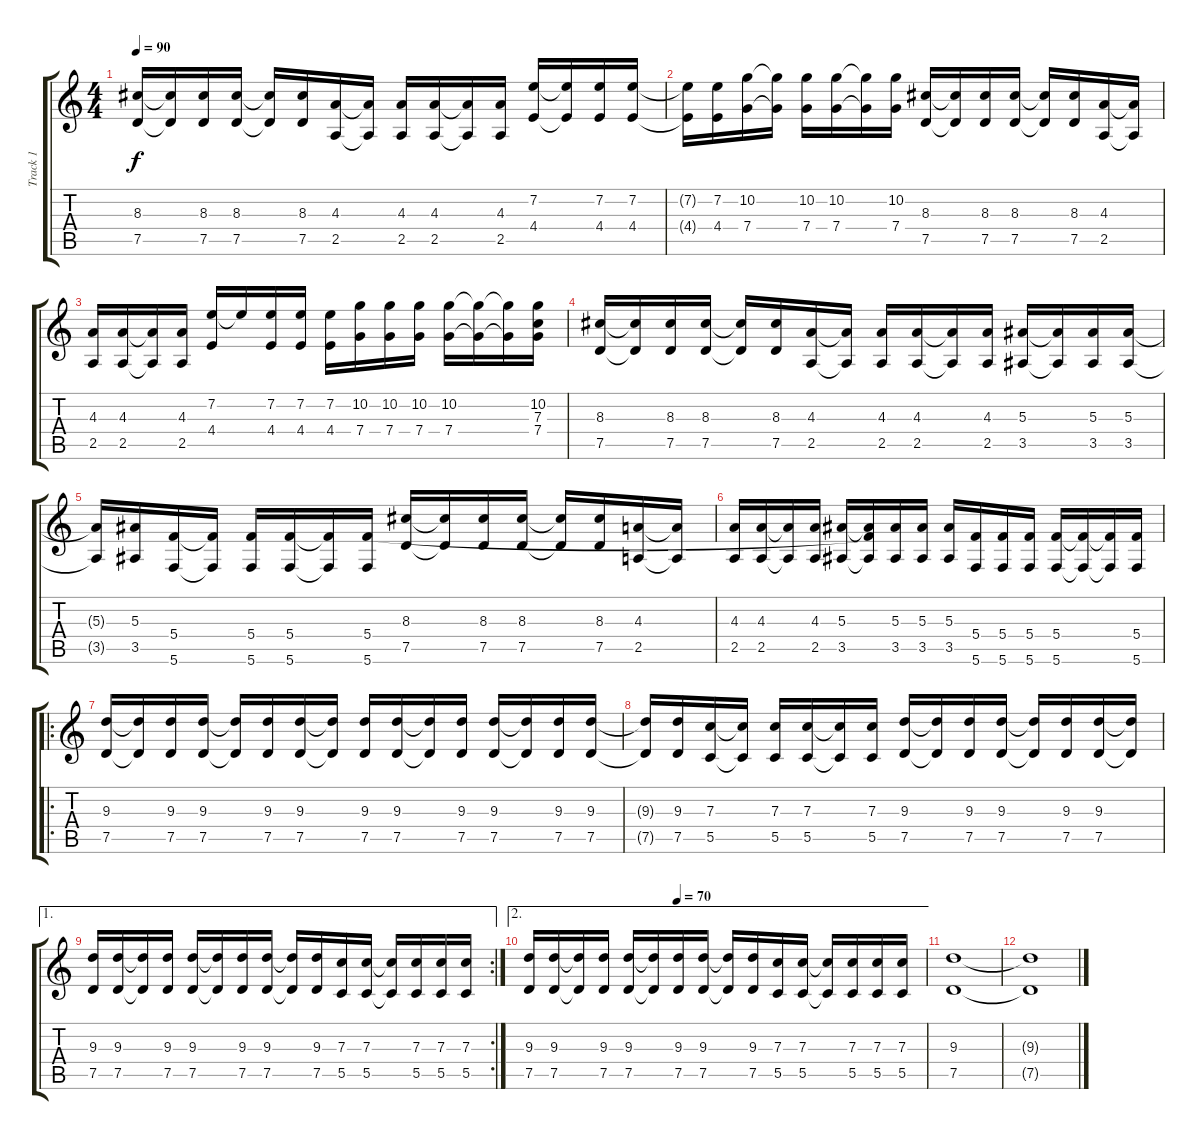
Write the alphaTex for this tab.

\track ("Track 1" "Track 1") {instrument distortionguitar}
\staff {score tabs}
\tuning (D4 A3 F3 C3 G2 C2) {hide}
\ts (4 4)
\tempo 90
\clef g2
\ks c
(8.3 7.5).16{dy f} (8.3{t} 7.5{t}).16 (8.3 7.5).16 (8.3 7.5).16 (8.3{t} 7.5{t}).16 (8.3 7.5).16 (4.3 2.5).16 (4.3{t} 2.5{t}).16 (4.3 2.5).16 (4.3 2.5).16 (4.3{t} 2.5{t}).16 (4.3 2.5).16 (7.2 4.4).16 (7.2{t} 4.4{t}).16 (7.2 4.4).16 (7.2 4.4).16 |
(7.2{t} 4.4{t}).16 (7.2 4.4).16 (10.2 7.4).16 (10.2{t} 7.4{t}).16 (10.2 7.4).16 (10.2 7.4).16 (10.2{t} 7.4{t}).16 (10.2 7.4).16 (8.3 7.5).16 (8.3{t} 7.5{t}).16 (8.3 7.5).16 (8.3 7.5).16 (8.3{t} 7.5{t}).16 (8.3 7.5).16 (4.3 2.5).16 (4.3{t} 2.5{t}).16 |
(4.3 2.5).16 (4.3 2.5).16 (4.3{t} 2.5{t}).16 (4.3 2.5).16 (7.2 4.4).16 7.2{t}.16 (7.2 4.4).16 (7.2 4.4).16 (7.2 4.4).16 (10.2 7.4).16 (10.2 7.4).16 (10.2 7.4).16 (10.2 7.4).16 (10.2{t} 7.4{t}).16 (10.2{t} 7.4{t}).16 (10.2 7.3 7.4).16 |
(8.3 7.5).16 (8.3{t} 7.5{t}).16 (8.3 7.5).16 (8.3 7.5).16 (8.3{t} 7.5{t}).16 (8.3 7.5).16 (4.3 2.5).16 (4.3{t} 2.5{t}).16 (4.3 2.5).16 (4.3 2.5).16 (4.3{t} 2.5{t}).16 (4.3 2.5).16 (5.3 3.5).16 (5.3{t} 3.5{t}).16 (5.3 3.5).16 (5.3 3.5).16 |
(5.3{t} 3.5{t}).16 (5.3 3.5).16 (5.4 5.6).16 (5.4{t} 5.6{t}).16 (5.4 5.6).16 (5.4 5.6).16 (5.4{t} 5.6{t}).16 (5.4 5.6).16 (8.3 7.5).16 (8.3{t} 7.5{t}).16 (8.3 7.5).16 (8.3 7.5).16 (8.3{t} 7.5{t}).16 (8.3 7.5).16 (4.3 2.5).16 (4.3{t} 2.5{t}).16 |
(4.3 2.5).16 (4.3 2.5).16 (4.3{t} 2.5{t}).16 (4.3 2.5).16 (5.3 3.5).16 (5.3{t} 5.4{t} 3.5{t}).16 (5.3 3.5).16 (5.3 3.5).16 (5.3 3.5).16 (5.4 5.6).16 (5.4 5.6).16 (5.4 5.6).16 (5.4 5.6).16 (5.4{t} 5.6{t}).16 (5.4{t} 5.6{t}).16 (5.4 5.6).16 |
\ro
(9.3 7.5).16 (9.3{t} 7.5{t}).16 (9.3 7.5).16 (9.3 7.5).16 (9.3{t} 7.5{t}).16 (9.3 7.5).16 (9.3 7.5).16 (9.3{t} 7.5{t}).16 (9.3 7.5).16 (9.3 7.5).16 (9.3{t} 7.5{t}).16 (9.3 7.5).16 (9.3 7.5).16 (9.3{t} 7.5{t}).16 (9.3 7.5).16 (9.3 7.5).16 |
(9.3{t} 7.5{t}).16 (9.3 7.5).16 (7.3 5.5).16 (7.3{t} 5.5{t}).16 (7.3 5.5).16 (7.3 5.5).16 (7.3{t} 5.5{t}).16 (7.3 5.5).16 (9.3 7.5).16 (9.3{t} 7.5{t}).16 (9.3 7.5).16 (9.3 7.5).16 (9.3{t} 7.5{t}).16 (9.3 7.5).16 (9.3 7.5).16 (9.3{t} 7.5{t}).16 |
\ae 1
\rc 2
(9.3 7.5).16 (9.3 7.5).16 (9.3{t} 7.5{t}).16 (9.3 7.5).16 (9.3 7.5).16 (9.3{t} 7.5{t}).16 (9.3 7.5).16 (9.3 7.5).16 (9.3{t} 7.5{t}).16 (9.3 7.5).16 (7.3 5.5).16 (7.3 5.5).16 (7.3{t} 5.5{t}).16 (7.3 5.5).16 (7.3 5.5).16 (7.3 5.5).16 |
\ae 2
\tempo (70 0.375)
(9.3 7.5).16 (9.3 7.5).16 (9.3{t} 7.5{t}).16 (9.3 7.5).16 (9.3 7.5).16 (9.3{t} 7.5{t}).16 (9.3 7.5).16 (9.3 7.5).16 (9.3{t} 7.5{t}).16 (9.3 7.5).16 (7.3 5.5).16 (7.3 5.5).16 (7.3{t} 5.5{t}).16 (7.3 5.5).16 (7.3 5.5).16 (7.3 5.5).16 |
(9.3 7.5).1 |
(9.3{t} 7.5{t}).1
